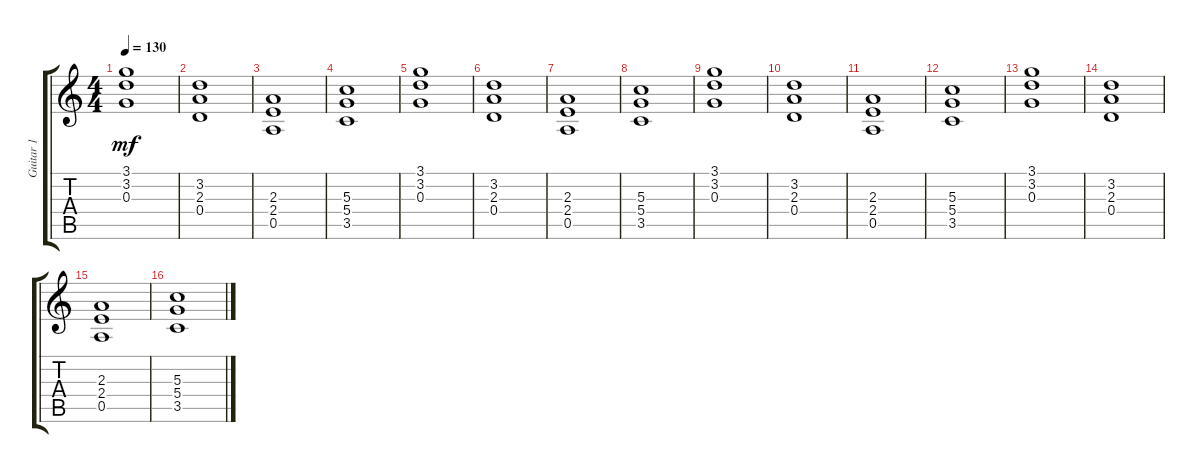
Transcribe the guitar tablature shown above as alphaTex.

\track ("Guitar 1" "Guitar 1") {instrument acousticguitarnylon}
\staff {score tabs}
\tuning (E4 B3 G3 D3 A2 E2) {hide}
\ts (4 4)
\tempo 130
\clef g2
\ks c
(3.1 3.2 0.3).1{dy mf} |
(3.2 2.3 0.4).1 |
(2.3 2.4 0.5).1 |
(5.3 5.4 3.5).1 |
(3.1 3.2 0.3).1 |
(3.2 2.3 0.4).1 |
(2.3 2.4 0.5).1 |
(5.3 5.4 3.5).1 |
(3.1 3.2 0.3).1 |
(3.2 2.3 0.4).1 |
(2.3 2.4 0.5).1 |
(5.3 5.4 3.5).1 |
(3.1 3.2 0.3).1 |
(3.2 2.3 0.4).1 |
(2.3 2.4 0.5).1 |
(5.3 5.4 3.5).1
